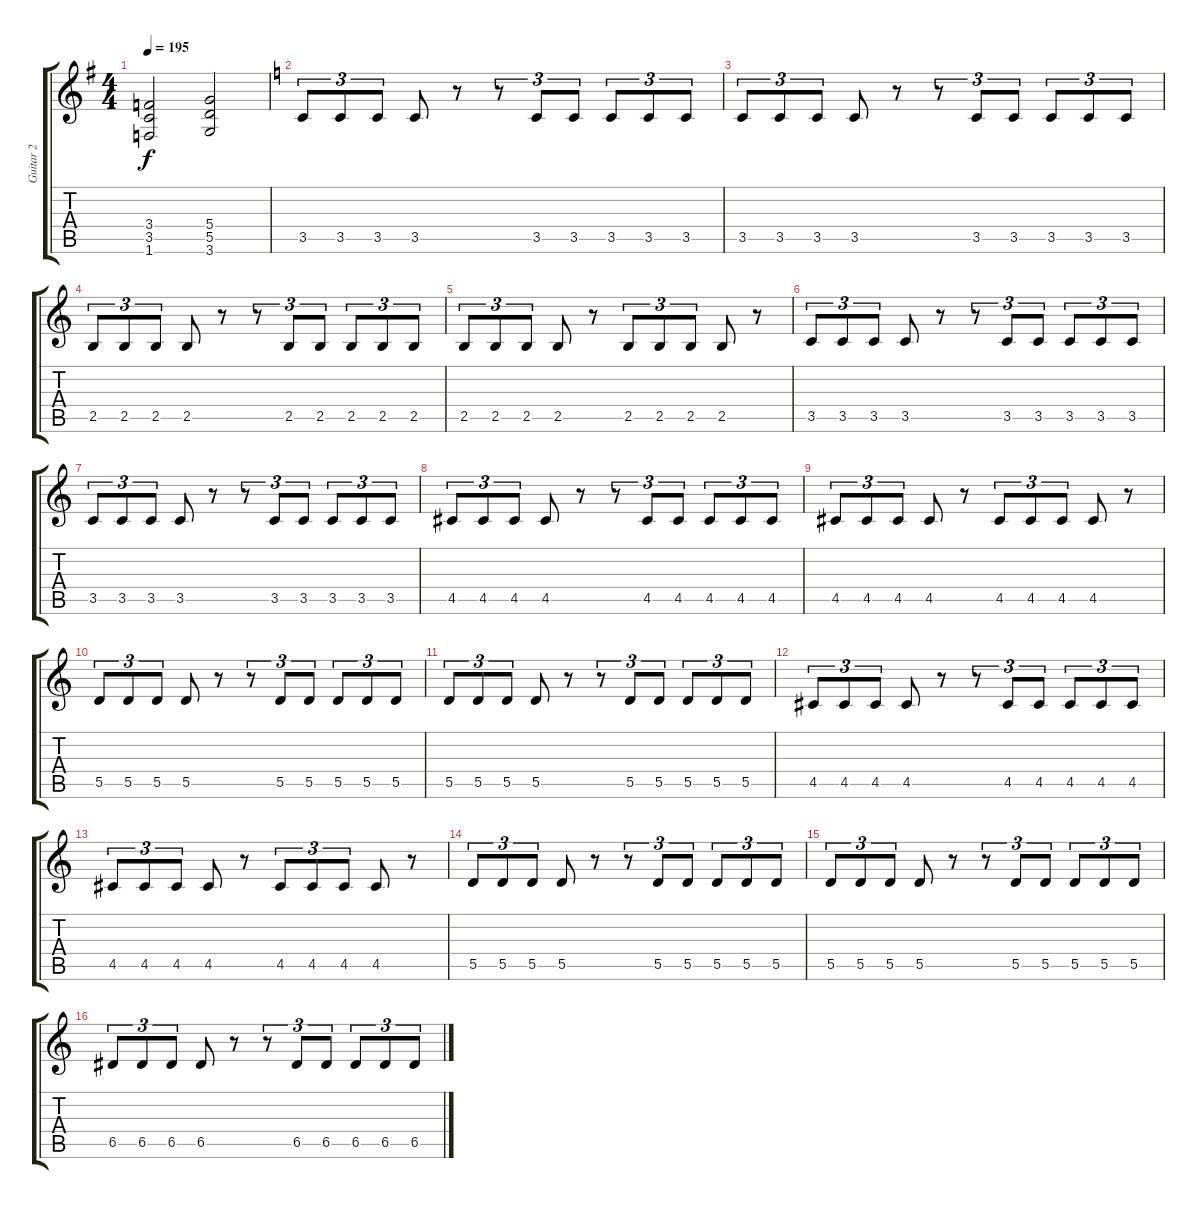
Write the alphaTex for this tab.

\track ("Guitar 2" "Guitar 2") {instrument distortionguitar}
\staff {score tabs}
\tuning (E4 B3 G3 D3 A2 E2) {hide}
\ts (4 4)
\tempo 195
\clef g2
\ks eminor
(3.4 3.5 1.6).2{dy f} (5.4 5.5 3.6).2 |
\section ("" "")
\ks aminor
3.5.8{tu (3 2)} 3.5.8{tu (3 2)} 3.5.8{tu (3 2)} 3.5.8 r.8 r.8{tu (3 2)} 3.5.8{tu (3 2)} 3.5.8{tu (3 2)} 3.5.8{tu (3 2)} 3.5.8{tu (3 2)} 3.5.8{tu (3 2)} |
3.5.8{tu (3 2)} 3.5.8{tu (3 2)} 3.5.8{tu (3 2)} 3.5.8 r.8 r.8{tu (3 2)} 3.5.8{tu (3 2)} 3.5.8{tu (3 2)} 3.5.8{tu (3 2)} 3.5.8{tu (3 2)} 3.5.8{tu (3 2)} |
2.5.8{tu (3 2)} 2.5.8{tu (3 2)} 2.5.8{tu (3 2)} 2.5.8 r.8 r.8{tu (3 2)} 2.5.8{tu (3 2)} 2.5.8{tu (3 2)} 2.5.8{tu (3 2)} 2.5.8{tu (3 2)} 2.5.8{tu (3 2)} |
2.5.8{tu (3 2)} 2.5.8{tu (3 2)} 2.5.8{tu (3 2)} 2.5.8 r.8 2.5.8{tu (3 2)} 2.5.8{tu (3 2)} 2.5.8{tu (3 2)} 2.5.8 r.8 |
3.5.8{tu (3 2)} 3.5.8{tu (3 2)} 3.5.8{tu (3 2)} 3.5.8 r.8 r.8{tu (3 2)} 3.5.8{tu (3 2)} 3.5.8{tu (3 2)} 3.5.8{tu (3 2)} 3.5.8{tu (3 2)} 3.5.8{tu (3 2)} |
3.5.8{tu (3 2)} 3.5.8{tu (3 2)} 3.5.8{tu (3 2)} 3.5.8 r.8 r.8{tu (3 2)} 3.5.8{tu (3 2)} 3.5.8{tu (3 2)} 3.5.8{tu (3 2)} 3.5.8{tu (3 2)} 3.5.8{tu (3 2)} |
4.5.8{tu (3 2)} 4.5.8{tu (3 2)} 4.5.8{tu (3 2)} 4.5.8 r.8 r.8{tu (3 2)} 4.5.8{tu (3 2)} 4.5.8{tu (3 2)} 4.5.8{tu (3 2)} 4.5.8{tu (3 2)} 4.5.8{tu (3 2)} |
4.5.8{tu (3 2)} 4.5.8{tu (3 2)} 4.5.8{tu (3 2)} 4.5.8 r.8 4.5.8{tu (3 2)} 4.5.8{tu (3 2)} 4.5.8{tu (3 2)} 4.5.8 r.8 |
\section ("" "")
5.5.8{tu (3 2)} 5.5.8{tu (3 2)} 5.5.8{tu (3 2)} 5.5.8 r.8 r.8{tu (3 2)} 5.5.8{tu (3 2)} 5.5.8{tu (3 2)} 5.5.8{tu (3 2)} 5.5.8{tu (3 2)} 5.5.8{tu (3 2)} |
5.5.8{tu (3 2)} 5.5.8{tu (3 2)} 5.5.8{tu (3 2)} 5.5.8 r.8 r.8{tu (3 2)} 5.5.8{tu (3 2)} 5.5.8{tu (3 2)} 5.5.8{tu (3 2)} 5.5.8{tu (3 2)} 5.5.8{tu (3 2)} |
4.5.8{tu (3 2)} 4.5.8{tu (3 2)} 4.5.8{tu (3 2)} 4.5.8 r.8 r.8{tu (3 2)} 4.5.8{tu (3 2)} 4.5.8{tu (3 2)} 4.5.8{tu (3 2)} 4.5.8{tu (3 2)} 4.5.8{tu (3 2)} |
4.5.8{tu (3 2)} 4.5.8{tu (3 2)} 4.5.8{tu (3 2)} 4.5.8 r.8 4.5.8{tu (3 2)} 4.5.8{tu (3 2)} 4.5.8{tu (3 2)} 4.5.8 r.8 |
5.5.8{tu (3 2)} 5.5.8{tu (3 2)} 5.5.8{tu (3 2)} 5.5.8 r.8 r.8{tu (3 2)} 5.5.8{tu (3 2)} 5.5.8{tu (3 2)} 5.5.8{tu (3 2)} 5.5.8{tu (3 2)} 5.5.8{tu (3 2)} |
5.5.8{tu (3 2)} 5.5.8{tu (3 2)} 5.5.8{tu (3 2)} 5.5.8 r.8 r.8{tu (3 2)} 5.5.8{tu (3 2)} 5.5.8{tu (3 2)} 5.5.8{tu (3 2)} 5.5.8{tu (3 2)} 5.5.8{tu (3 2)} |
6.5.8{tu (3 2)} 6.5.8{tu (3 2)} 6.5.8{tu (3 2)} 6.5.8 r.8 r.8{tu (3 2)} 6.5.8{tu (3 2)} 6.5.8{tu (3 2)} 6.5.8{tu (3 2)} 6.5.8{tu (3 2)} 6.5.8{tu (3 2)}
